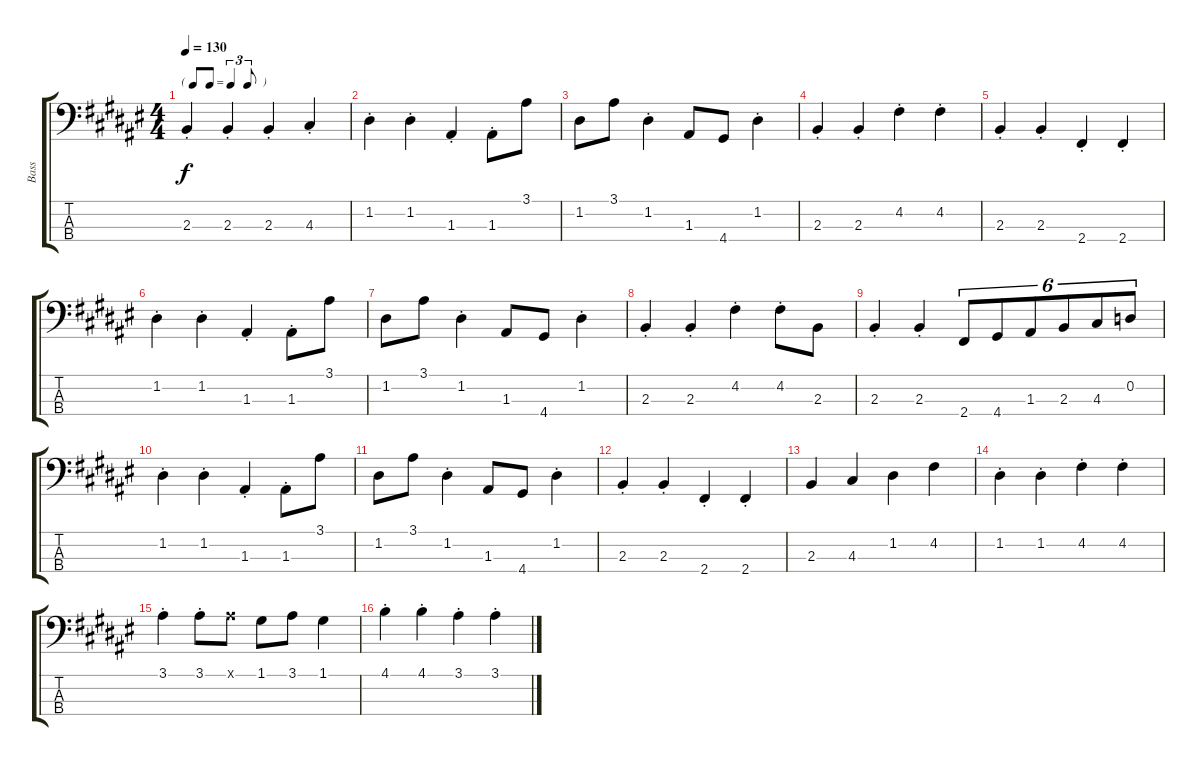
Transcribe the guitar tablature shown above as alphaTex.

\track ("Bass" "Bass") {instrument electricbassfinger}
\staff {score tabs}
\tuning (G2 D2 A1 E1) {hide}
\ts (4 4)
\tf triplet8th
\tempo 130
\clef f4
\ks f#
2.3{st}.4{dy f} 2.3{st}.4 2.3{st}.4 4.3{st}.4 |
1.2{st}.4 1.2{st}.4 1.3{st}.4 1.3{st}.8 3.1.8 |
1.2.8 3.1.8 1.2{st}.4 1.3.8 4.4.8 1.2{st}.4 |
2.3{st}.4 2.3{st}.4 4.2{st}.4 4.2{st}.4 |
2.3{st}.4 2.3{st}.4 2.4{st}.4 2.4{st}.4 |
1.2{st}.4 1.2{st}.4 1.3{st}.4 1.3{st}.8 3.1.8 |
1.2.8 3.1.8 1.2{st}.4 1.3.8 4.4.8 1.2{st}.4 |
2.3{st}.4 2.3{st}.4 4.2{st}.4 4.2{st}.8 2.3.8 |
2.3{st}.4 2.3{st}.4 2.4.8{tu (6 4)} 4.4.8{tu (6 4)} 1.3.8{tu (6 4)} 2.3.8{tu (6 4)} 4.3.8{tu (6 4)} 0.2.8{tu (6 4)} |
1.2{st}.4 1.2{st}.4 1.3{st}.4 1.3{st}.8 3.1.8 |
1.2.8 3.1.8 1.2{st}.4 1.3.8 4.4.8 1.2{st}.4 |
2.3{st}.4 2.3{st}.4 2.4{st}.4 2.4{st}.4 |
2.3.4 4.3.4 1.2.4 4.2.4 |
1.2{st}.4 1.2{st}.4 4.2{st}.4 4.2{st}.4 |
3.1{st}.4 3.1{st}.8 3.1{x}.8 1.1.8 3.1.8 1.1.4 |
4.1{st}.4 4.1{st}.4 3.1{st}.4 3.1{st}.4
